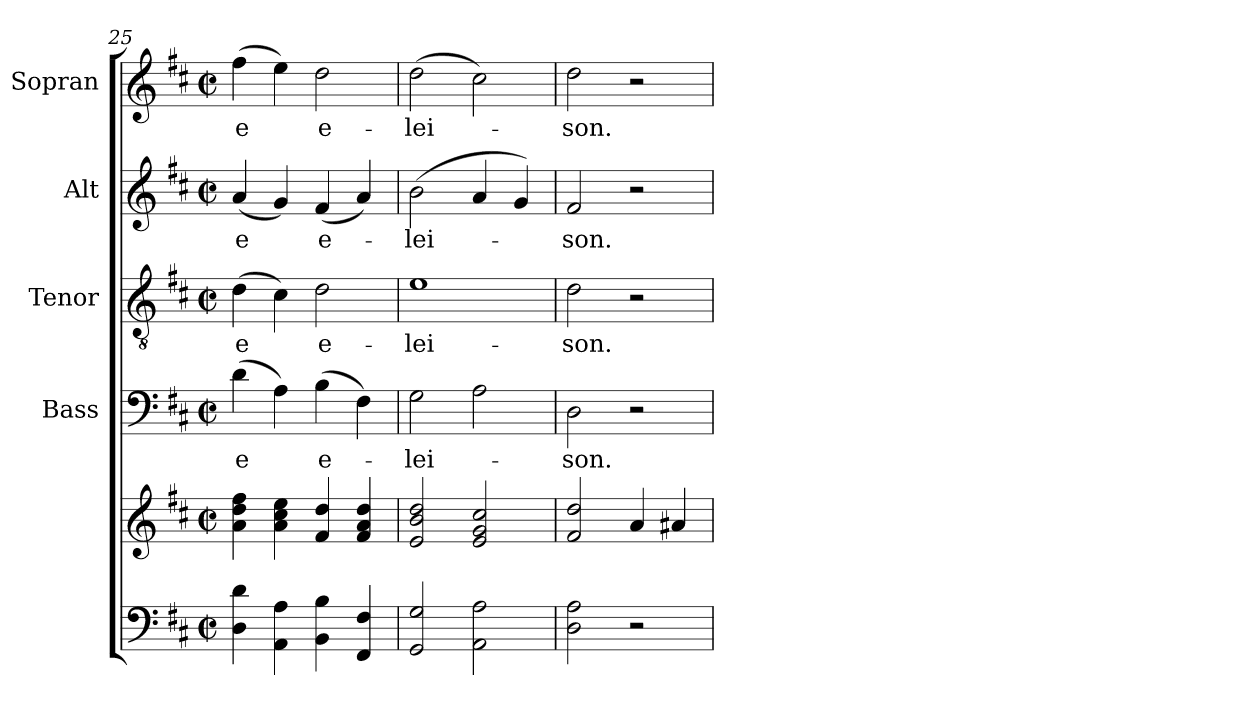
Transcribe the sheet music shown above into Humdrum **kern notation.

**kern	**kern	**kern	**text	**kern	**text	**kern	**text	**kern	**text
*part5	*part5	*part4	*part4	*part3	*part3	*part2	*part2	*part1	*part1
*staff6	*staff5	*staff4	*staff4	*staff3	*staff3	*staff2	*staff2	*staff1	*staff1
*	*	*I"Bass	*	*I"Tenor	*	*I"Alt	*	*I"Sopran	*
*	*	*I'B.	*	*I'T.	*	*I'A.	*	*I'S.	*
*clefF4	*clefG2	*clefF4	*	*clefGv2	*	*clefG2	*	*clefG2	*
*k[f#c#]	*k[f#c#]	*k[f#c#]	*	*k[f#c#]	*	*k[f#c#]	*	*k[f#c#]	*
*D:	*D:	*D:	*	*D:	*	*D:	*	*D:	*
*M2/2	*M2/2	*M2/2	*	*M2/2	*	*M2/2	*	*M2/2	*
*met(c|)	*met(c|)	*met(c|)	*	*met(c|)	*	*met(c|)	*	*met(c|)	*
=25	=25	=25	=25	=25	=25	=25	=25	=25	=25
!	!	!	!LO:LY:b	!	!LO:LY:b	!	!LO:LY:b	!	!LO:LY:b
4D\ 4d\	4a\ 4dd\ 4ff#\	(>4d\	-e	(>4d\	-e	(<4a/	-e	(>4ff#\	-e
4AA\ 4A\	4a\ 4cc#\ 4ee\	4A\)	.	4c#\)	.	4g/)	.	4ee\)	.
!	!	!	!LO:LY:b	!	!LO:LY:b	!	!LO:LY:b	!	!LO:LY:b
4BB\ 4B\	4f#/ 4dd/	(>4B\	e-	2d\	e-	(<4f#/	e-	2dd\	e-
4FF#/ 4F#/	4f#/ 4a/ 4dd/	4F#\)	.	.	.	4a/)	.	.	.
!!LO:LB:g=z
=26	=26	=26	=26	=26	=26	=26	=26	=26	=26
!	!	!	!LO:LY:b	!	!LO:LY:b	!	!LO:LY:b	!	!LO:LY:b
2GG/ 2G/	2e/ 2b/ 2dd/	2G\	-lei-	1e	-lei-	(>2b\	-lei-	(>2dd\	-lei-
2AA\ 2A\	2e/ 2g/ 2cc#/	2A\	.	.	.	4a/	.	2cc#\)	.
.	.	.	.	.	.	4g/)	.	.	.
=27	=27	=27	=27	=27	=27	=27	=27	=27	=27
!	!	!	!LO:LY:b	!	!LO:LY:b	!	!LO:LY:b	!	!LO:LY:b
2D\ 2A\	2f#/ 2dd/	2D\	-son.	2d\	-son.	2f#/	-son.	2dd\	-son.
2r	4a/	2r	.	2r	.	2r	.	2r	.
.	4a#X/	.	.	.	.	.	.	.	.
=	=	=	=	=	=	=	=	=	=
*-	*-	*-	*-	*-	*-	*-	*-	*-	*-
